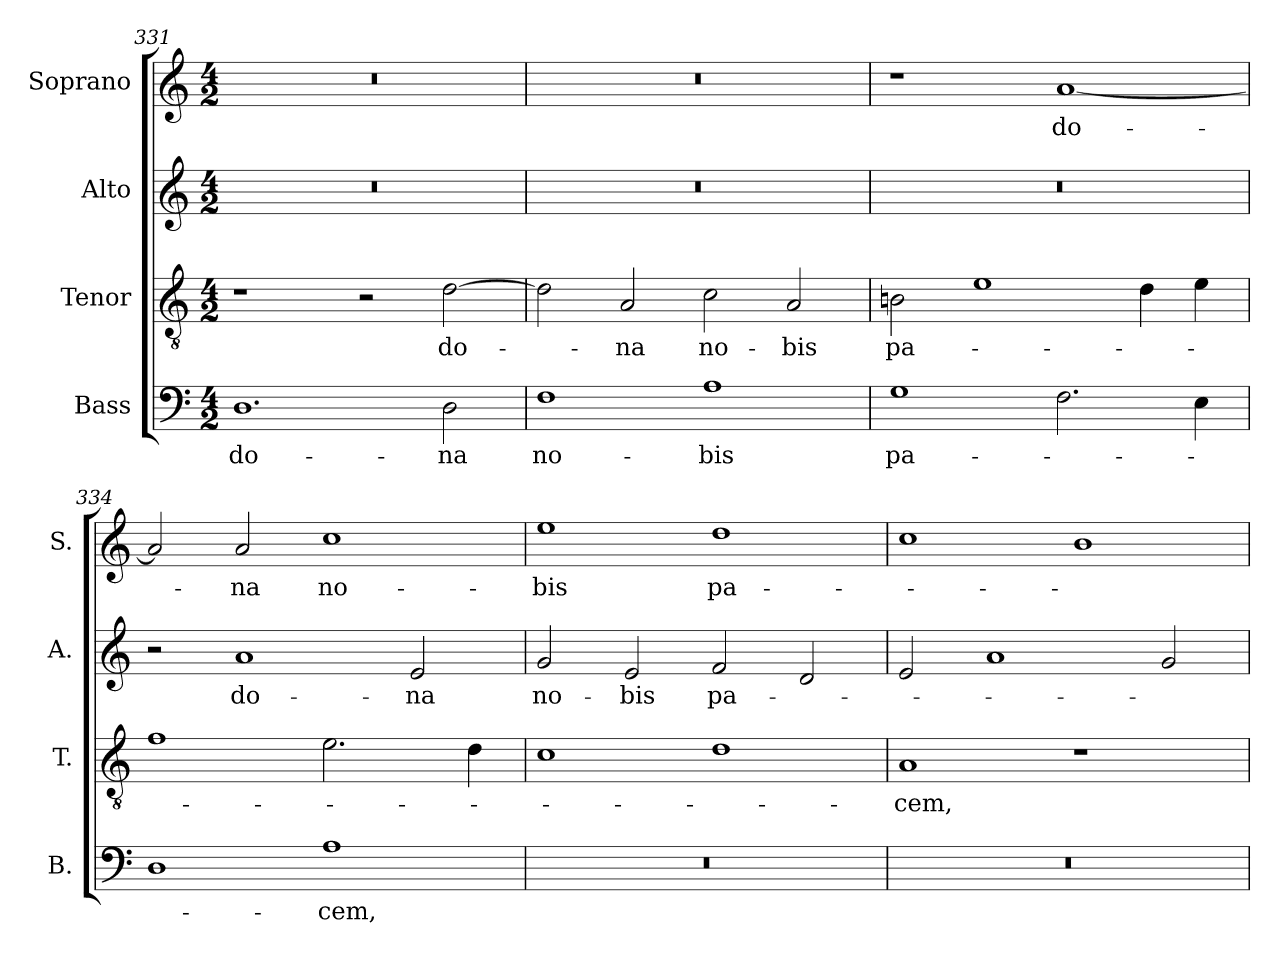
**kern	**text	**kern	**text	**kern	**text	**kern	**text
*part4	*part4	*part3	*part3	*part2	*part2	*part1	*part1
*staff4	*staff4	*staff3	*staff3	*staff2	*staff2	*staff1	*staff1
*I"Bass	*	*I"Tenor	*	*I"Alto	*	*I"Soprano	*
*I'B.	*	*I'T.	*	*I'A.	*	*I'S.	*
*clefF4	*	*clefGv2	*	*clefG2	*	*clefG2	*
*	*	*ITrd7c12	*	*	*	*	*
*k[]	*	*k[]	*	*k[]	*	*k[]	*
*C:	*	*C:	*	*C:	*	*C:	*
*M4/2	*	*M4/2	*	*M4/2	*	*M4/2	*
*MM176	*	*MM176	*	*MM176	*	*MM176	*
=331	=331	=331	=331	=331	=331	=331	=331
!	!LO:LY:b:color=#000000	!	!	!LO:N:vis=1	!	!LO:N:vis=1	!
1.Di	do-	1r	.	0r	.	0r	.
.	.	2r	.	.	.	.	.
!	!LO:LY:b:color=#000000	!	!	!	!	!	!
!	!	!	!LO:LY:b:color=#000000	!	!	!	!
2Di\	-na	[2Di\	do-	.	.	.	.
=332	=332	=332	=332	=332	=332	=332	=332
!	!LO:LY:b:color=#000000	!	!	!LO:N:vis=1	!	!LO:N:vis=1	!
1Fi	no-	2Di\]	.	0r	.	0r	.
!	!	!	!LO:LY:b:color=#000000	!	!	!	!
.	.	2AAi/	-na	.	.	.	.
!	!LO:LY:b:color=#000000	!	!	!	!	!	!
!	!	!	!LO:LY:b:color=#000000	!	!	!	!
1Ai	-bis	2Ci\	no-	.	.	.	.
!	!	!	!LO:LY:b:color=#000000	!	!	!	!
.	.	2AAi/	-bis	.	.	.	.
=333	=333	=333	=333	=333	=333	=333	=333
!	!LO:LY:b:color=#000000	!	!	!	!	!	!
!	!	!	!LO:LY:b:color=#000000	!LO:N:vis=1	!	!	!
1Gi	pa-	2BBni\	pa-	0r	.	1r	.
.	.	1Ei	.	.	.	.	.
!	!	!	!	!	!	!	!LO:LY:b:color=#000000
2.Fi\	.	.	.	.	.	[1ai	do-
.	.	4Di\	.	.	.	.	.
4Ei\	.	4Ei\	.	.	.	.	.
=334	=334	=334	=334	=334	=334	=334	=334
1Di	.	1Fi	.	2r	.	2ai/]	.
!	!	!	!	!	!LO:LY:b:color=#000000	!	!
!	!	!	!	!	!	!	!LO:LY:b:color=#000000
.	.	.	.	1ai	do-	2ai/	-na
!	!LO:LY:b:color=#000000	!	!	!	!	!	!
!	!	!	!	!	!	!	!LO:LY:b:color=#000000
1Ai	-cem,	2.Ei\	.	.	.	1cci	no-
!	!	!	!	!	!LO:LY:b:color=#000000	!	!
.	.	.	.	2ei/	-na	.	.
.	.	4Di\	.	.	.	.	.
=335	=335	=335	=335	=335	=335	=335	=335
!LO:N:vis=1	!	!	!	!	!	!	!
!	!	!	!	!	!LO:LY:b:color=#000000	!	!
!	!	!	!	!	!	!	!LO:LY:b:color=#000000
0r	.	1Ci	.	2gi/	no-	1eei	-bis
!	!	!	!	!	!LO:LY:b:color=#000000	!	!
.	.	.	.	2ei/	-bis	.	.
!	!	!	!	!	!LO:LY:b:color=#000000	!	!
!	!	!	!	!	!	!	!LO:LY:b:color=#000000
.	.	1Di	.	2fi/	pa-	1ddi	pa-
.	.	.	.	2di/	.	.	.
=336	=336	=336	=336	=336	=336	=336	=336
!LO:N:vis=1	!	!	!	!	!	!	!
!	!	!	!LO:LY:b:color=#000000	!	!	!	!
0r	.	1AAi	-cem,	2ei/	.	1cci	.
.	.	.	.	1ai	.	.	.
.	.	1r	.	.	.	1bi	.
.	.	.	.	2gi/	.	.	.
=	=	=	=	=	=	=	=
*-	*-	*-	*-	*-	*-	*-	*-
